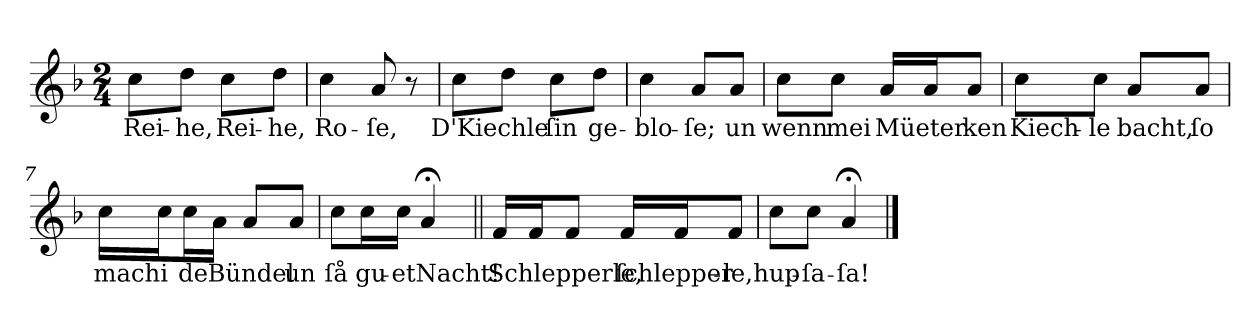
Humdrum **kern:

**kern	**text
*part1	*part1
*staff1	*staff1
*clefG2	*
*k[b-]	*
*F:	*
*M2/4	*
=1	=1
8cc\L	Rei-
8dd\J	-he,
8cc\L	Rei-
8dd\J	-he,
=2	=2
4cc	Ro-
8a	-ſe,
8r	.
=3	=3
8cc\L	D'Kiechle
8dd\J	.
8cc\L	ſin
8dd\J	ge-
=4	=4
4cc	-blo-
8a/L	-ſe;
8a/J	un
=5	=5
8cc\L	wenn
8cc\J	mei
16a/LL	Müeter
16a/J	.
8a/J	ken
=6	=6
8cc\L	Kiech-
8cc\J	-le
8a/L	bacht,
8a/J	ſo
=7	=7
16cc\LL	mach
16cc\J	i
16cc\L	de
16a\JJ	Bündel
8a/L	.
8a/J	un
=8	=8
8cc\L	ſå
16cc\L	gu-
16cc\JJ	-et
4a;<	Nacht!
=9||	=9||
16f/LL	Schlepperle,
16f/J	.
8f/J	.
16f/LL	ſchlepper-
16f/J	.
8f/J	-le,
=10	=10
8cc\L	hup-
8cc\J	-ſa-
4a;<	-ſa!
==	==
*-	*-
